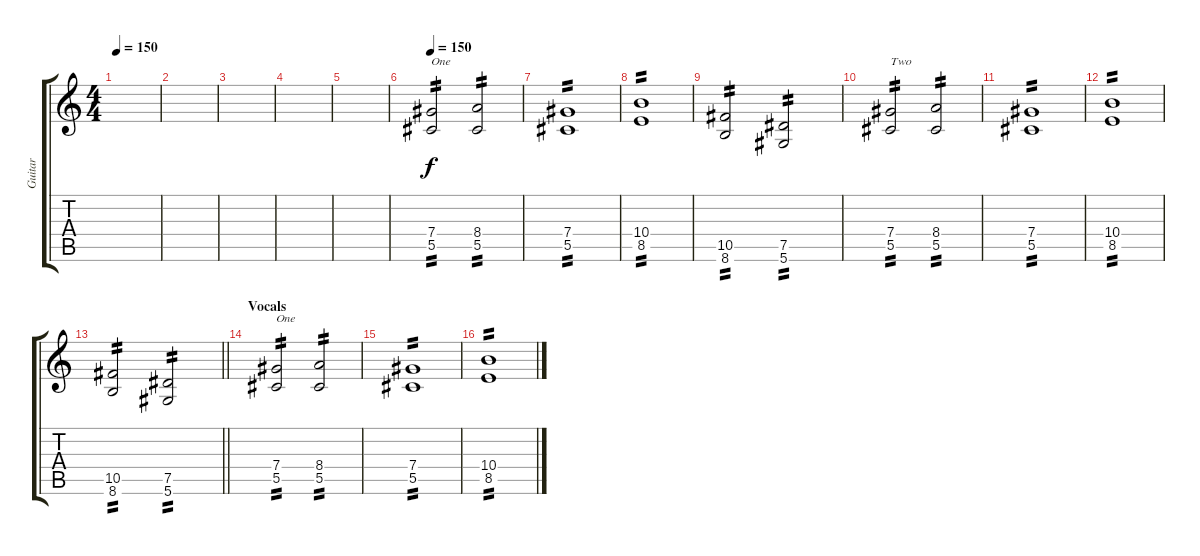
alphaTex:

\track ("Guitar" "Guitar") {instrument distortionguitar}
\staff {score tabs}
\tuning (Eb4 Bb3 Gb3 Db3 Ab2 Eb2) {hide}
\ts (4 4)
\tempo 150
\tempo 60
\tempo 150
\clef g2
\ks c
|
|
|
|
|
\tempo 150
(7.4 5.5).2{txt "One" tp 2} (8.4 5.5).2{tp 2} |
(7.4 5.5).1{tp 2} |
(10.4 8.5).1{tp 2} |
(10.5 8.6).2{tp 2} (7.5 5.6).2{tp 2} |
(7.4 5.5).2{txt "Two" tp 2} (8.4 5.5).2{tp 2} |
(7.4 5.5).1{tp 2} |
(10.4 8.5).1{tp 2} |
\barLineRight lightlight
(10.5 8.6).2{tp 2} (7.5 5.6).2{tp 2} |
\section ("" "Vocals")
(7.4 5.5).2{txt "One" tp 2} (8.4 5.5).2{tp 2} |
(7.4 5.5).1{tp 2} |
(10.4 8.5).1{tp 2}
